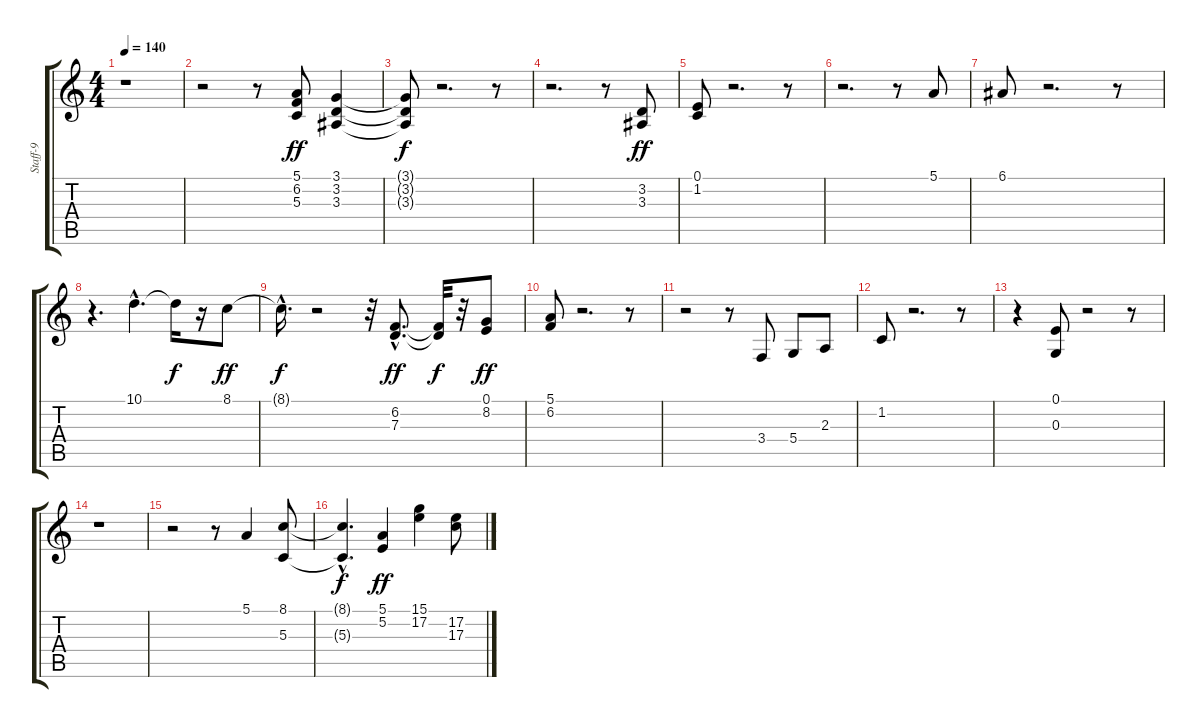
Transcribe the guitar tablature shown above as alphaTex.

\track ("Staff-9" "Staff-9") {instrument stringensemble1}
\staff {score tabs}
\tuning (E4 B3 G3 D3 A2 E2) {hide}
\ts (4 4)
\tempo 140
\clef g2
\ks c
r.1{dy f} |
r.2 r.8 (5.1 6.2 5.3).8{dy ff volume 16} (3.1 3.2 3.3).4 |
(3.1{t} 3.2{t} 3.3{t}).8{dy f} r.2{d} r.8 |
r.2{d} r.8 (3.2 3.3).8{dy ff} |
(0.1 1.2).8 r.2{d} r.8 |
r.2{d} r.8 5.1.8 |
6.1.8 r.2{d} r.8 |
r.4{d} 10.1{hac}.4{d} 10.1{t}.16{dy f} r.16 8.1.8{dy ff} |
8.1{hac t}.16{d dy f} r.2 r.32 (6.2{hac} 7.3{hac}).8{d dy ff} (6.2{t} 7.3{t}).32{dy f} r.32 (0.1 8.2).8{dy ff} |
(5.1 6.2).8 r.2{d} r.8 |
r.2 r.8 3.4.8 5.4.8 2.3.8 |
1.2.8 r.2{d} r.8 |
r.4 (0.1 0.3).8 r.2 r.8 |
r.1 |
r.2 r.8 5.1.4 (8.1 5.3).8 |
(8.1{hac t} 5.3{hac t}).4{d dy f} (5.1 5.2).4{dy ff} (15.1 17.2).4 (17.2 17.3).8
